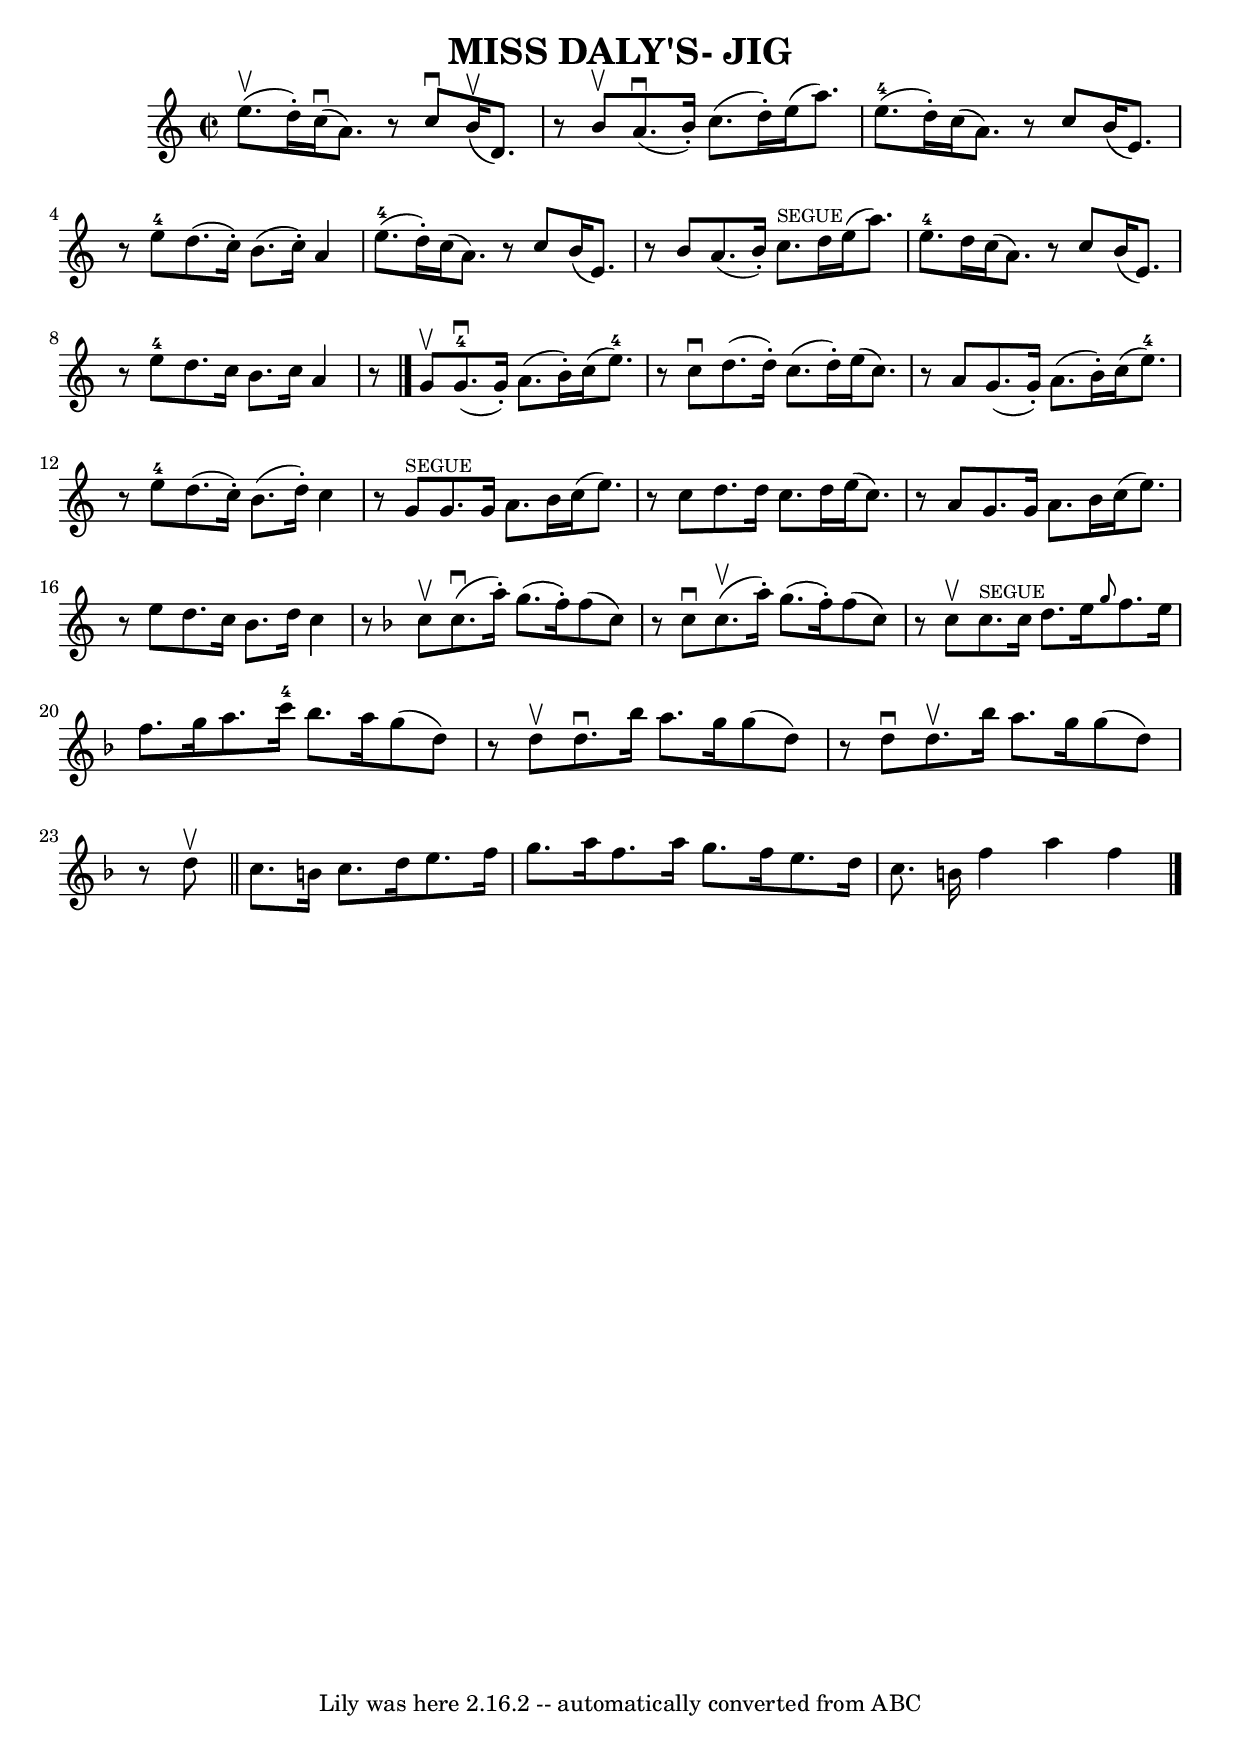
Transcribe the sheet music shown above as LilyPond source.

\version "2.16.2"
\include "Mammoth.ily"
\header {
  %% book = "Ryan's Mammoth Collection of Fiddle Tunes"
  crossRefNumber = "1"
  footnotes = ""
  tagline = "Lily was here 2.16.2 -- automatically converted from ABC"
  title = "MISS DALY'S- JIG"

}
voicedefault =  {


  \override Staff.TimeSignature #'style = #'C
  \time 2/2 
  \key a \minor
  e''8. (^\upbow d''16-.)       |
  
  c''16 (^\downbow a'8.)   r8 c''8^\downbow b'16 (^\upbow d'8.)   
  r8 b'8^\upbow   |
  a'8. (^\downbow b'16-.) c''8. (d''16-.-) e''16 (a''8.) e''8.-4(d''16-.)       |
  c''16 (
  a'8.)   r8 c''8 b'16 (e'8.)   r8 e''8-4   |
  d''8. (
  c''16-.) b'8. (c''16-.) a'4 e''8.-4(d''16-.)   
  |
  |
  c''16 (a'8.)   r8 c''8 b'16 (e'8.)   r8 
  b'8    |
  a'8. (b'16-.) c''8.^\segue d''16 e''16 (
  a''8.) e''8.-4 d''16        |
  c''16 (a'8.)   r8 c''8 
  b'16 (e'8.)   r8 e''8-4   |
  d''8. c''16 b'8.    
  c''16 a'4    r8   \bar "|." g'8^\upbow       |
  g'8.-4(^\downbow g'16-.) a'8. (b'16-.) c''16 (e''8.-4)   
  r8 c''8^\downbow   |
  d''8. (d''16-.) c''8. (d''16-.)   
  e''16 (c''8.)   r8 a'8        |
  g'8. (g'16-.) a'8. (
  b'16-.) c''16 (e''8.-4)   r8 e''8-4   |
  d''8. (
  c''16-.) b'8. (d''16-.) c''4    r8 g'8^\segue   |
  
  |
  g'8. g'16 a'8. b'16 c''16 (e''8.)   r8 c''8    
  |
  d''8. d''16 c''8. d''16 e''16 (c''8.)   r8 a'8     
  |
  g'8. g'16 a'8. b'16 c''16 (e''8.)   r8 e''8    
  |
  d''8. c''16 b'8. d''16 c''4    r8   
  \key f \major
  c''8^\upbow       |
  c''8. (^\downbow a''16-.) g''8. (f''16-.-) f''8 (c''8)   r8 c''8^\downbow   |
  c''8. (^\upbow   
  a''16-.) g''8. (f''16-.) f''8 (c''8)   r8 c''8^\upbow       
  |
  c''8.^\segue c''16 d''8. e''16  \grace { g''8  
					 }   
  f''8. e''16 f''8. g''16    |
  a''8. c'''16-4 bes''8.   
  a''16 g''8 (d''8)   r8 d''8^\upbow   |
  |
  d''8.^\downbow bes''16 a''8. g''16 g''8 (d''8)   r8 d''8^\downbow  
  |
  d''8.^\upbow bes''16 a''8. g''16 g''8 (d''8)   r8 
  d''8^\upbow   \bar "||" c''8. b'16 c''8. d''16 e''8. f''16    
  g''8. a''16    |
  f''8. a''16 g''8. f''16 e''8. d''16 
  c''8. b'16    \bar ":|" f''4 a''4 f''4    <<   \bar "|."  >>   

}

\score{
  <<

    \context Staff="default"
    {
      \voicedefault 
      
    }

  >>
  \layout {
    
  }
  \midi {
  }

}
